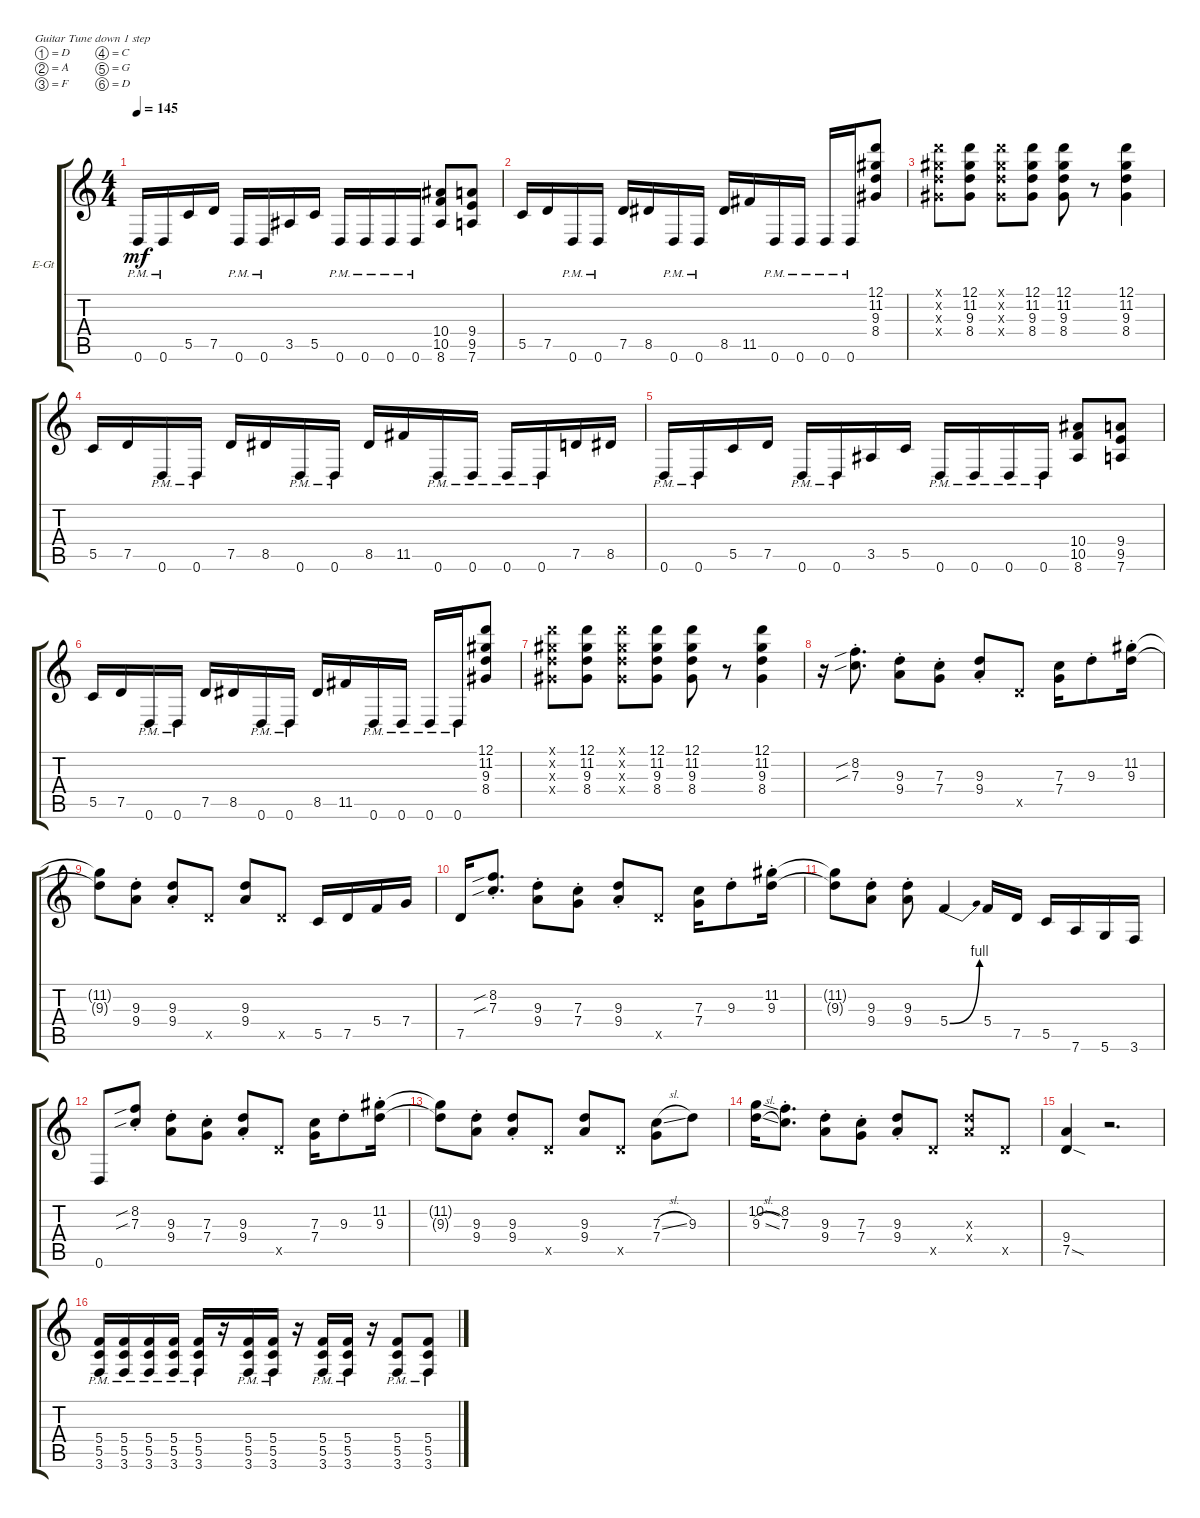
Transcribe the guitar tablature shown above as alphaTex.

\defaultSystemsLayout 4
\bracketExtendMode groupsimilarinstruments
\firstSystemTrackNameOrientation horizontal
\otherSystemsTrackNameOrientation horizontal
\track ("Rithm Guitar 2" "E-Gt") {instrument distortionguitar}
\staff {score tabs}
\tuning (D4 A3 F3 C3 G2 D2)
\ts (4 4)
\tempo 145
\clef g2
\ks c
0.6{pm}.16{dy mf} 0.6{pm}.16 5.5.16 7.5.16 0.6{pm}.16 0.6{pm}.16 3.5.16 5.5.16 0.6{pm}.16 0.6{pm}.16 0.6{pm}.16 0.6{pm}.16 (8.6 10.5 10.4).8 (7.6 9.5 9.4).8 |
5.5.16 7.5.16 0.6{pm}.16 0.6{pm}.16 7.5.16 8.5.16 0.6{pm}.16 0.6{pm}.16 8.5.16 11.5.16 0.6{pm}.16 0.6{pm}.16 0.6{pm}.16 0.6{pm}.16 (8.4 9.3 11.2 12.1).8 |
(8.4{x} 9.3{x} 11.2{x} 12.1{x}).8 (8.4 9.3 11.2 12.1).8 (8.4{x} 9.3{x} 11.2{x} 12.1{x}).8 (8.4 9.3 11.2 12.1).8 (8.4 9.3 11.2 12.1).8 r.8 (8.4 12.1 11.2 9.3).4 |
5.5.16 7.5.16 0.6{pm}.16 0.6{pm}.16 7.5.16 8.5.16 0.6{pm}.16 0.6{pm}.16 8.5.16 11.5.16 0.6{pm}.16 0.6{pm}.16 0.6{pm}.16 0.6{pm}.16 7.5.16 8.5.16 |
0.6{pm}.16 0.6{pm}.16 5.5.16 7.5.16 0.6{pm}.16 0.6{pm}.16 3.5.16 5.5.16 0.6{pm}.16 0.6{pm}.16 0.6{pm}.16 0.6{pm}.16 (8.6 10.5 10.4).8 (7.6 9.5 9.4).8 |
5.5.16 7.5.16 0.6{pm}.16 0.6{pm}.16 7.5.16 8.5.16 0.6{pm}.16 0.6{pm}.16 8.5.16 11.5.16 0.6{pm}.16 0.6{pm}.16 0.6{pm}.16 0.6{pm}.16 (8.4 9.3 11.2 12.1).8 |
(8.4{x} 9.3{x} 11.2{x} 12.1{x}).8 (8.4 9.3 11.2 12.1).8 (8.4{x} 9.3{x} 11.2{x} 12.1{x}).8 (8.4 9.3 11.2 12.1).8 (8.4 9.3 11.2 12.1).8 r.8 (8.4 12.1 11.2 9.3).4 |
r.16 (8.2{sib st} 7.3{sib st}).8{d} (9.3{st} 9.4{st}).8 (7.4{st} 7.3{st}).8 (9.4{st} 9.3{st}).8 7.5{x}.8 (7.3 7.4).16 9.3{st}.8 (11.2 9.3{st}).16 |
(9.3{t} 11.2{t}).8 (9.3{st} 9.4{st}).8 (9.4{st} 9.3{st}).8 7.5{x}.8 (9.3 9.4).8 7.5{x}.8 5.5.16 7.5.16 5.4.16 7.4.16 |
7.5.16 (8.2{sib st} 7.3{sib st}).8{d} (9.3{st} 9.4{st}).8 (7.4{st} 7.3{st}).8 (9.4{st} 9.3{st}).8 7.5{x}.8 (7.3 7.4).16 9.3{st}.8 (11.2 9.3{st}).16 |
(9.3{t} 11.2{t}).8 (9.3{st} 9.4{st}).8 (9.4{st} 9.3{st}).8 5.4{be (bend 0 0 19.2 4)}.4 5.4.16 7.5.16 5.5.16 7.6.16 5.6.16 3.6.16 |
0.6.8 (8.2{sib st} 7.3{sib st}).8 (9.3{st} 9.4{st}).8 (7.4{st} 7.3{st}).8 (9.4{st} 9.3{st}).8 7.5{x}.8 (7.3 7.4).16 9.3{st}.8 (11.2 9.3{st}).16 |
(9.3{t} 11.2{t}).8 (9.3{st} 9.4{st}).8 (9.4{st} 9.3{st}).8 7.5{x}.8 (9.3 9.4).8 7.5{x}.8 (7.3{sl} 7.4).8 9.3.8 |
(9.3{sl} 10.2{ss}).16 (8.2{st} 7.3{st}).8{d} (9.3{st} 9.4{st}).8 (7.3{st} 7.4{st}).8 (9.3{st} 9.4{st}).8 7.5{x}.8 (9.3{x} 9.4{x}).8 7.5{x}.8 |
(9.4 7.5{sod}).4 r.2{d} |
(3.6{pm} 5.5{pm} 5.4{pm}).16 (3.6{pm} 5.5{pm} 5.4{pm}).16 (3.6{pm} 5.5{pm} 5.4{pm}).16 (3.6{pm} 5.5{pm} 5.4{pm}).16 (3.6{pm} 5.5{pm} 5.4{pm}).16 r.16 (3.6{pm} 5.5{pm} 5.4{pm}).16 (3.6{pm} 5.5{pm} 5.4{pm}).16 r.16 (3.6{pm} 5.5{pm} 5.4{pm}).16 (3.6{pm} 5.5{pm} 5.4{pm}).16 r.16 (3.6{pm} 5.5{pm} 5.4{pm}).8 (3.6{pm} 5.5{pm} 5.4{pm}).8
